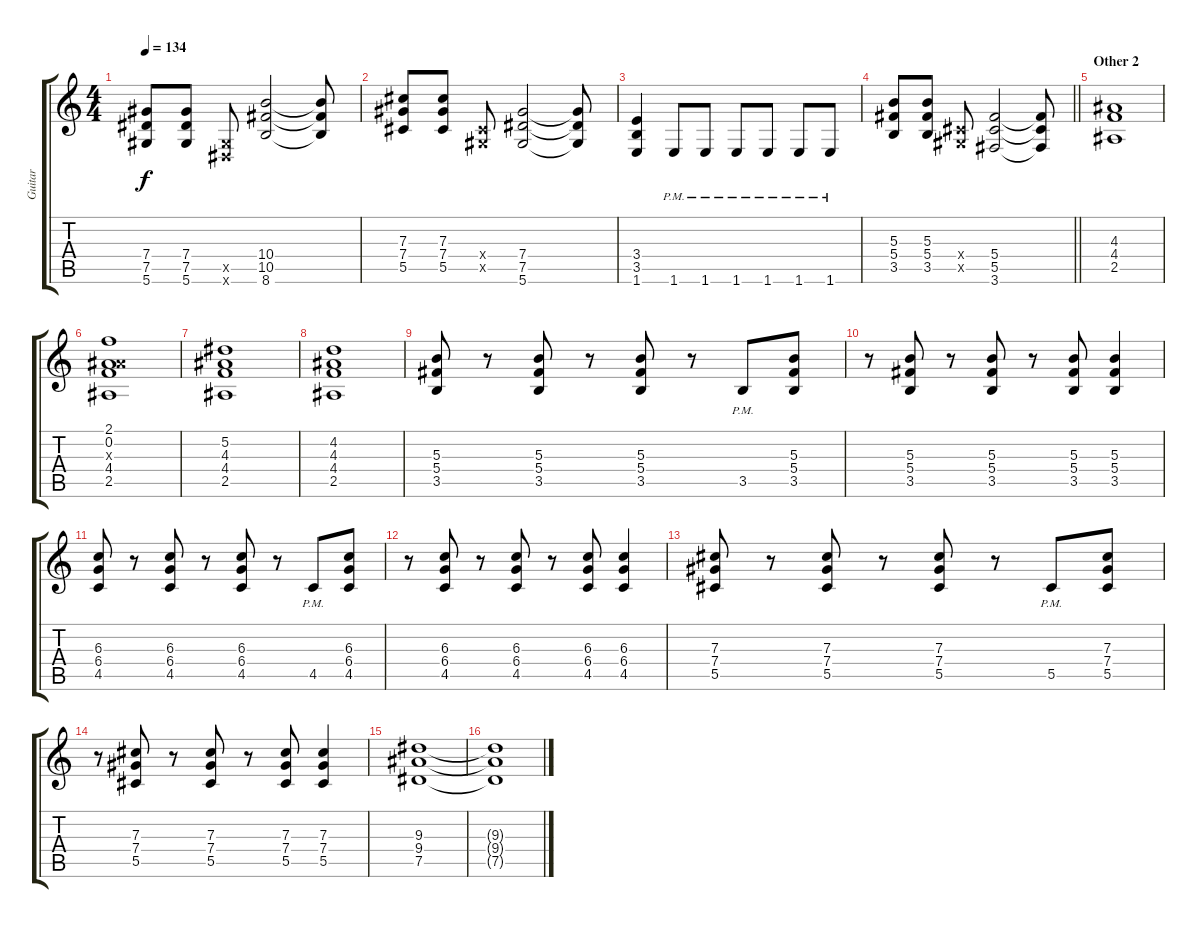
\track ("Guitar" "Guitar") {instrument overdrivenguitar}
\staff {score tabs}
\tuning (Eb4 Bb3 Gb3 Db3 Ab2 Eb2) {hide}
\ts (4 4)
\tempo 134
\clef g2
\ks c
(7.4 7.5 5.6).8{dy f} (7.4 7.5 5.6).8 (0.5{x} 0.6{x}).8 (10.4 10.5 8.6).2 (10.4{t} 10.5{t} 8.6{t}).8 |
(7.3 7.4 5.5).8 (7.3 7.4 5.5).8 (0.4{x} 0.5{x}).8 (7.4 7.5 5.6).2 (7.4{t} 7.5{t} 5.6{t}).8 |
(3.4 3.5 1.6).4 1.6{pm}.8 1.6{pm}.8 1.6{pm}.8 1.6{pm}.8 1.6{pm}.8 1.6{pm}.8 |
\barLineRight lightlight
(5.3 5.4 3.5).8 (5.3 5.4 3.5).8 (0.4{x} 0.5{x}).8 (5.4 5.5 3.6).2 (5.4{t} 5.5{t} 3.6{t}).8 |
\section ("" "Other 2")
(4.3 4.4 2.5).1 |
(2.1 0.2 4.3{x} 4.4 2.5).1 |
(5.2 4.3 4.4 2.5).1 |
(4.2 4.3 4.4 2.5).1 |
(5.3 5.4 3.5).8 r.8 (5.3 5.4 3.5).8 r.8 (5.3 5.4 3.5).8 r.8 3.5{pm}.8 (5.3 5.4 3.5).8 |
r.8 (5.3 5.4 3.5).8 r.8 (5.3 5.4 3.5).8 r.8 (5.3 5.4 3.5).8 (5.3 5.4 3.5).4 |
(6.3 6.4 4.5).8 r.8 (6.3 6.4 4.5).8 r.8 (6.3 6.4 4.5).8 r.8 4.5{pm}.8 (6.3 6.4 4.5).8 |
r.8 (6.3 6.4 4.5).8 r.8 (6.3 6.4 4.5).8 r.8 (6.3 6.4 4.5).8 (6.3 6.4 4.5).4 |
(7.3 7.4 5.5).8 r.8 (7.3 7.4 5.5).8 r.8 (7.3 7.4 5.5).8 r.8 5.5{pm}.8 (7.3 7.4 5.5).8 |
r.8 (7.3 7.4 5.5).8 r.8 (7.3 7.4 5.5).8 r.8 (7.3 7.4 5.5).8 (7.3 7.4 5.5).4 |
(9.3 9.4 7.5).1 |
(9.3{t} 9.4{t} 7.5{t}).1
